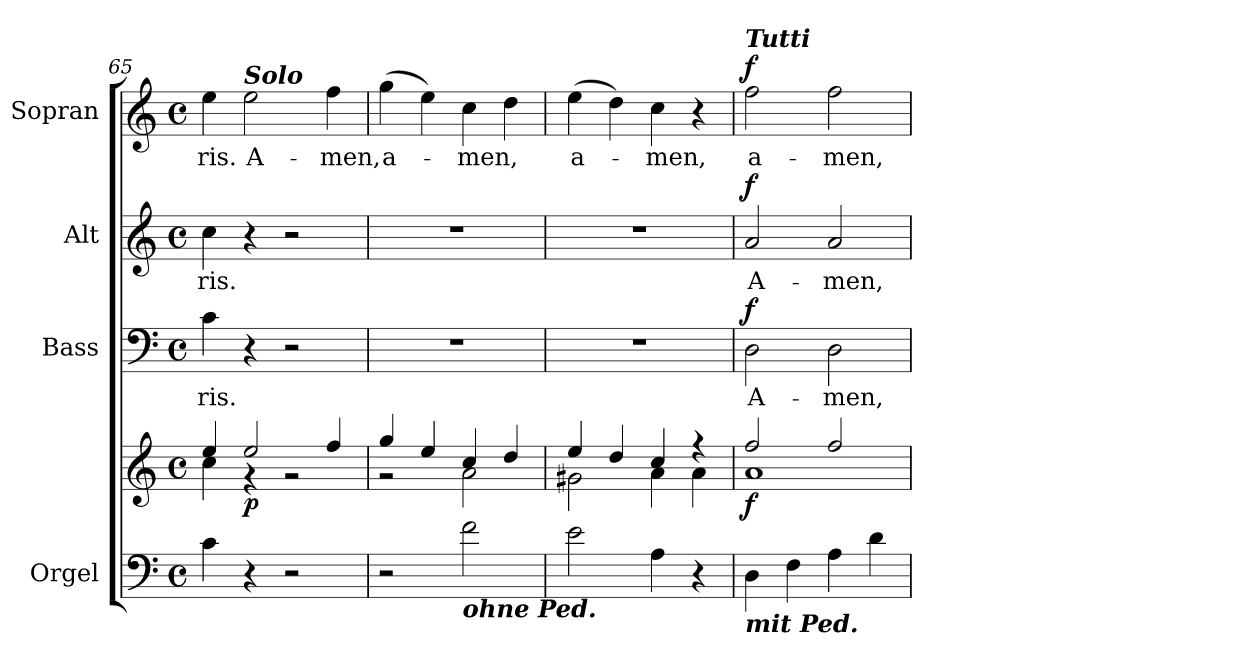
**kern	**kern	**dynam	**kern	**text	**dynam	**kern	**text	**dynam	**kern	**text	**dynam
*part4	*part4	*part4	*part3	*part3	*part3	*part2	*part2	*part2	*part1	*part1	*part1
*staff5	*staff4	*staff4/5	*staff3	*staff3	*staff3	*staff2	*staff2	*staff2	*staff1	*staff1	*staff1
*I"Orgel	*	*	*I"Bass	*	*	*I"Alt	*	*	*I"Sopran	*	*
*I'Org.	*	*	*I'B.	*	*	*I'A.	*	*	*I'S.	*	*
*clefF4	*clefG2	*	*clefF4	*	*	*clefG2	*	*	*clefG2	*	*
*k[]	*k[]	*	*k[]	*	*	*k[]	*	*	*k[]	*	*
*C:	*C:	*	*C:	*	*	*C:	*	*	*C:	*	*
*M4/4	*M4/4	*	*M4/4	*	*	*M4/4	*	*	*M4/4	*	*
*met(c)	*met(c)	*	*met(c)	*	*	*met(c)	*	*	*met(c)	*	*
=65	=65	=65	=65	=65	=65	=65	=65	=65	=65	=65	=65
*	*^	*	*	*	*	*	*	*	*	*	*
!	!	!	!	!	!LO:LY:b	!	!	!LO:LY:b	!	!	!LO:LY:b	!
4c\	4ee/	4cc\	.	4c\	-ris.	.	4cc\	-ris.	.	4ee\	-ris.	.
!	!	!	!	!	!	!	!	!	!	!LO:TX:a:Bi:t=Solo	!	!
!	!	!	!LO:DY:b	!	!	!	!	!	!	!	!LO:LY:b	!
4r	2ee/	4rg	p	4r	.	.	4r	.	.	2ee\	A-	.
2r	.	2rg	.	2r	.	.	2r	.	.	.	.	.
!	!	!	!	!	!	!	!	!	!	!	!LO:LY:b	!
.	4ff/	.	.	.	.	.	.	.	.	4ff\	-men,	.
!!LO:PB:g=z
=66	=66	=66	=66	=66	=66	=66	=66	=66	=66	=66	=66	=66
!	!	!	!	!	!	!	!	!	!	!	!LO:LY:b	!
2r	4gg/	2rg	.	1r	.	.	1r	.	.	(>4gg\	a-	.
.	4ee/	.	.	.	.	.	.	.	.	4ee\)	.	.
!LO:TX:b:Bi:t=ohne Ped.	!	!	!	!	!	!	!	!	!	!	!	!
!	!	!	!	!	!	!	!	!	!	!	!LO:LY:b	!
2f\	4cc/	2a\	.	.	.	.	.	.	.	4cc\	-men,	.
.	4dd/	.	.	.	.	.	.	.	.	4dd\	.	.
=67	=67	=67	=67	=67	=67	=67	=67	=67	=67	=67	=67	=67
!	!	!	!	!	!	!	!	!	!	!	!LO:LY:b	!
2e\	4ee/	2g#X\	.	1r	.	.	1r	.	.	(>4ee\	a-	.
.	4dd/	.	.	.	.	.	.	.	.	4dd\)	.	.
!	!	!	!	!	!	!	!	!	!	!	!LO:LY:b	!
4A\	4cc/	4a\	.	.	.	.	.	.	.	4cc\	-men,	.
4r	4rff	4a\	.	.	.	.	.	.	.	4r	.	.
=68	=68	=68	=68	=68	=68	=68	=68	=68	=68	=68	=68	=68
!	!	!	!	!	!	!	!	!	!	!LO:TX:a:Bi:t=Tutti	!	!
!LO:TX:b:Bi:t=mit Ped.	!	!	!	!	!	!	!	!	!	!	!	!
!	!	!	!LO:DY:b	!	!LO:LY:b	!LO:DY:a	!	!LO:LY:b	!LO:DY:a	!	!LO:LY:b	!LO:DY:a
4D\	2ff/	1a	f	2D\	A-	f	2a/	A-	f	2ff\	a-	f
4F\	.	.	.	.	.	.	.	.	.	.	.	.
!	!	!	!	!	!LO:LY:b	!	!	!LO:LY:b	!	!	!LO:LY:b	!
4A\	2ff/	.	.	2D\	-men,	.	2a/	-men,	.	2ff\	-men,	.
4d\	.	.	.	.	.	.	.	.	.	.	.	.
*	*v	*v	*	*	*	*	*	*	*	*	*	*
=	=	=	=	=	=	=	=	=	=	=	=
*-	*-	*-	*-	*-	*-	*-	*-	*-	*-	*-	*-
